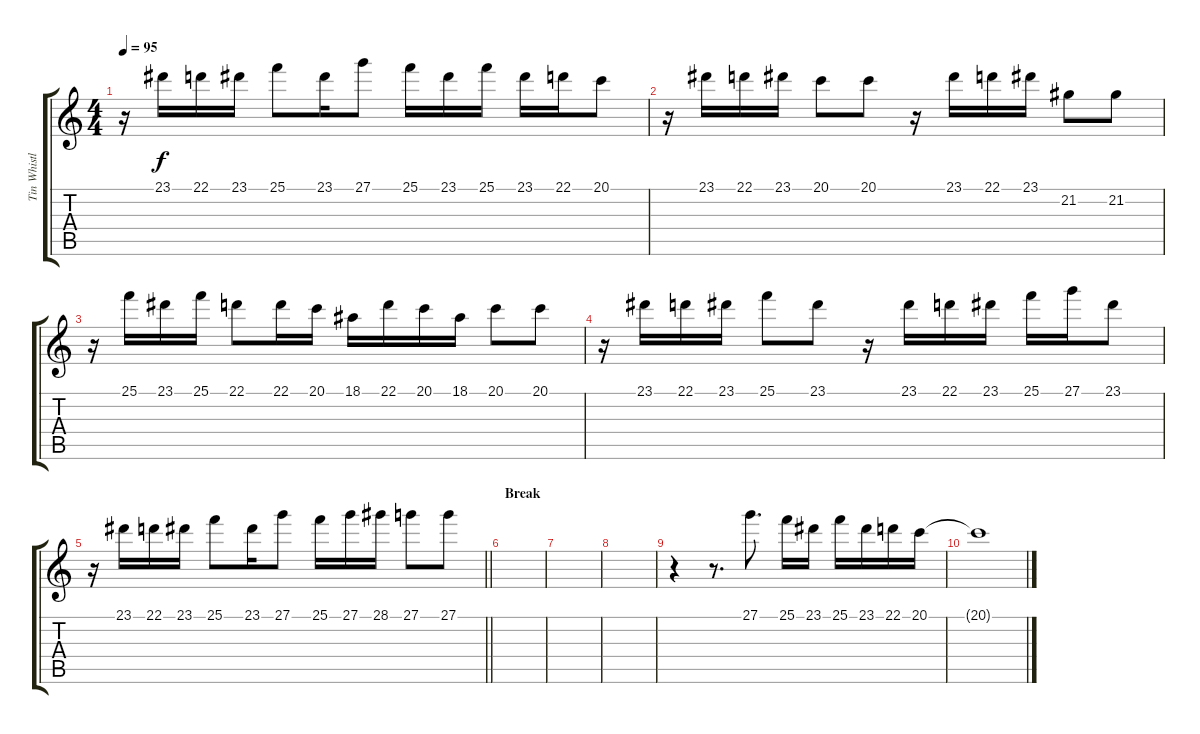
\track ("Tin Whistle" "Tin Whistl") {instrument piccolo}
\staff {score tabs}
\tuning (E4 B3 G3 D3 A2 E2) {hide}
\ts (4 4)
\tempo 95
\clef g2
\ks c
r.16{dy f} 23.1.16 22.1.16 23.1.16 25.1.8 23.1.16 27.1.8 25.1.16 23.1.16 25.1.16 23.1.16 22.1.16 20.1.8 |
r.16 23.1.16 22.1.16 23.1.16 20.1.8 20.1.8 r.16 23.1.16 22.1.16 23.1.16 21.2.8 21.2.8 |
r.16 25.1.16 23.1.16 25.1.16 22.1.8 22.1.16 20.1.16 18.1.16 22.1.16 20.1.16 18.1.16 20.1.8 20.1.8 |
r.16 23.1.16 22.1.16 23.1.16 25.1.8 23.1.8 r.16 23.1.16 22.1.16 23.1.16 25.1.16 27.1.16 23.1.8 |
\barLineRight lightlight
r.16 23.1.16 22.1.16 23.1.16 25.1.8 23.1.16 27.1.8 25.1.16 27.1.16 28.1.16 27.1.8 27.1.8 |
\section ("" "Break")
|
|
|
r.4 r.8{d} 27.1.8{d volume 9} 25.1.16 23.1.16 25.1.16 23.1.16 22.1.16 20.1.16 |
20.1{t}.1{volume 4}
